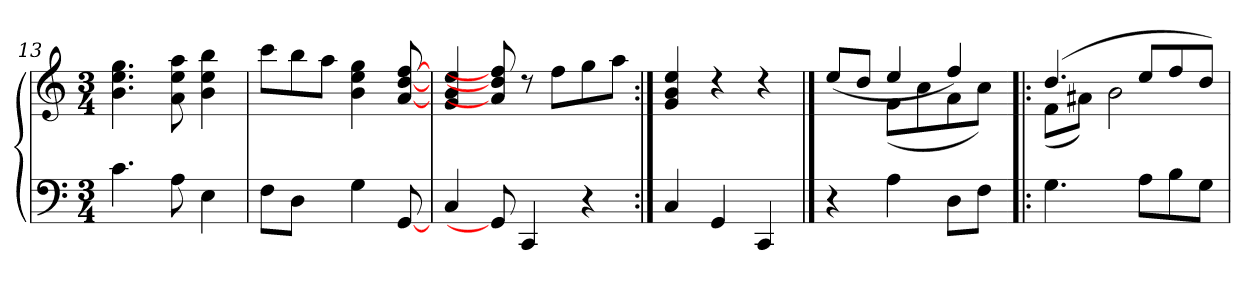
**kern	**kern
*part1	*part1
*staff2	*staff1
*clefF4	*clefG3
*M3/4	*M3/4
=13	=13
4.c\	4.g\ 4.cc\ 4.ee\
8A\	8f\ 8cc\ 8ff\
4E\	4g\ 4cc\ 4gg\
=14	=14
8F\L	8aa\L
8D\J	8gg\
8ryy	8ff\J
4G\	4g\ 4cc\ 4ee\
[8GG/	[8f/ [8b/ [8dd/
=15	=15
4C/	4e/ 4g/ 4cc/
8GG/]	8f/] 8b/] 8dd/]
4CC/	8rb
.	8dd\L
4r	8ee\
.	8ff\J
=16:|!	=16:|!
4C/	4e/ 4g/ 4cc/
4GG/	4rb
4CC/	4rb
!!LO:LB:g=z
==17	==17
*	*^
4r	(>8cc/L	4ryy
.	8b/J	.
4A\	4cc/	(<8e\L
.	.	8a\
8D\L	4dd/)	8f\
8F\J	.	8a\J)
=18!|:	=18!|:	=18!|:
4.G\	(>4.b/	(<8d\L
.	.	8f#X\J)
.	.	2g\
8A\L	8cc/L	.
8B\	8dd/	.
8G\J	8b/J)	.
*	*v	*v
=	=
*-	*-
